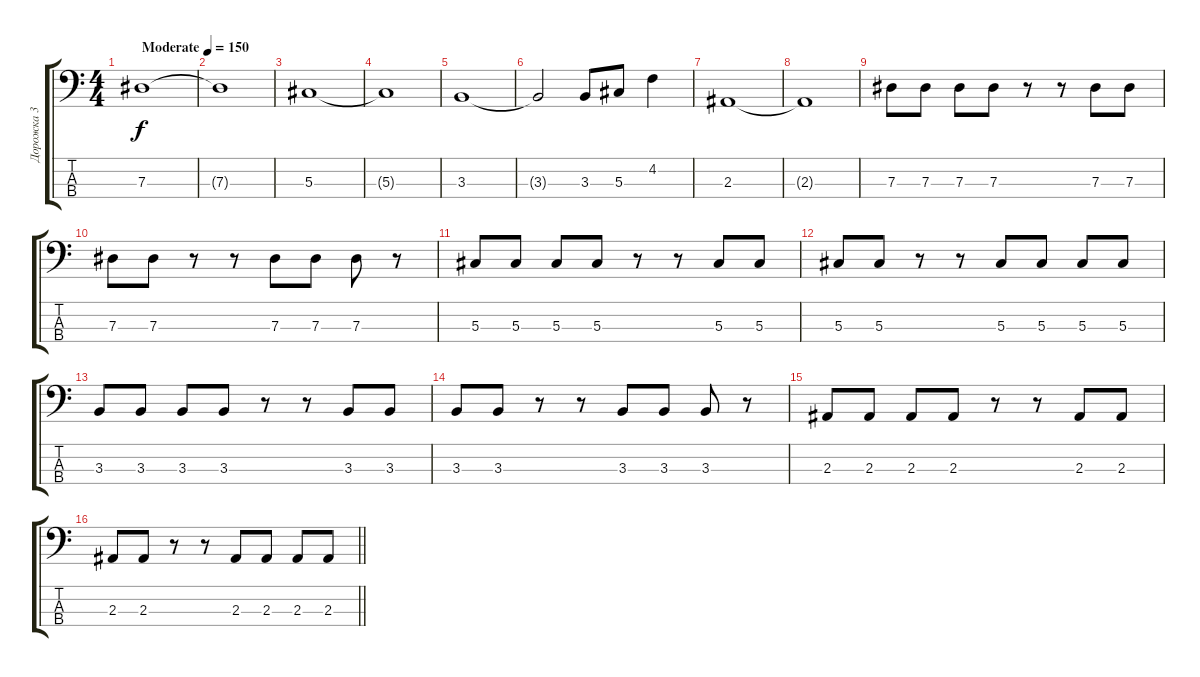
\track ("Дорожка 3" "Дорожка 3") {instrument electricbassfinger}
\staff {score tabs}
\tuning (Gb2 Db2 Ab1 Db1) {hide}
\ts (4 4)
\tempo (150 "Moderate")
\clef f4
\ks c
7.3.1{dy f instrument electricbassfinger} |
7.3{t}.1 |
5.3.1 |
5.3{t}.1 |
3.3.1 |
3.3{t}.2 3.3.8 5.3.8 4.2.4 |
2.3.1 |
2.3{t}.1 |
7.3.8 7.3.8 7.3.8 7.3.8 r.8 r.8 7.3.8 7.3.8 |
7.3.8 7.3.8 r.8 r.8 7.3.8 7.3.8 7.3.8 r.8 |
5.3.8 5.3.8 5.3.8 5.3.8 r.8 r.8 5.3.8 5.3.8 |
5.3.8 5.3.8 r.8 r.8 5.3.8 5.3.8 5.3.8 5.3.8 |
3.3.8 3.3.8 3.3.8 3.3.8 r.8 r.8 3.3.8 3.3.8 |
3.3.8 3.3.8 r.8 r.8 3.3.8 3.3.8 3.3.8 r.8 |
2.3.8 2.3.8 2.3.8 2.3.8 r.8 r.8 2.3.8 2.3.8 |
\barLineRight lightlight
2.3.8 2.3.8 r.8 r.8 2.3.8 2.3.8 2.3.8 2.3.8
